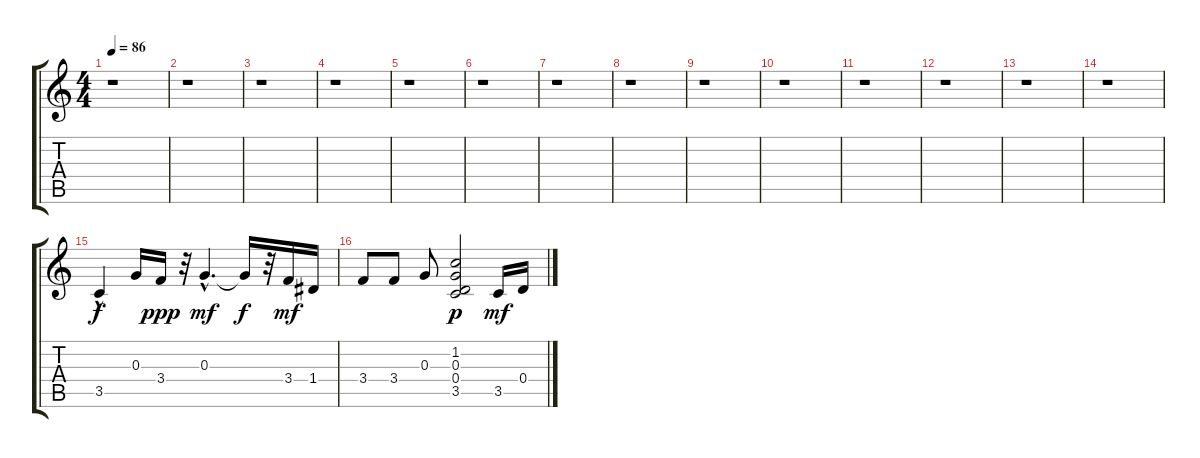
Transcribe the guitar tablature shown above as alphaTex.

\track "" {instrument electricguitarclean}
\staff {score tabs}
\tuning (E4 B3 G3 D3 A2 E2) {hide}
\ts (4 4)
\tempo 86
\clef g2
\ks c
r.1{dy f} |
r.1 |
r.1 |
r.1 |
r.1 |
r.1 |
r.1 |
r.1 |
r.1 |
r.1 |
r.1 |
r.1 |
r.1 |
r.1 |
3.5{hac}.4 0.3.16 3.4.16{dy ppp} r.32 0.3{hac}.4{d dy mf} 0.3{t}.16{dy f} r.32 3.4.16{dy mf} 1.4.16 |
3.4.8 3.4.8 0.3.8 (1.2 0.3 0.4 3.5).2{dy p} 3.5.16{dy mf} 0.4.16
